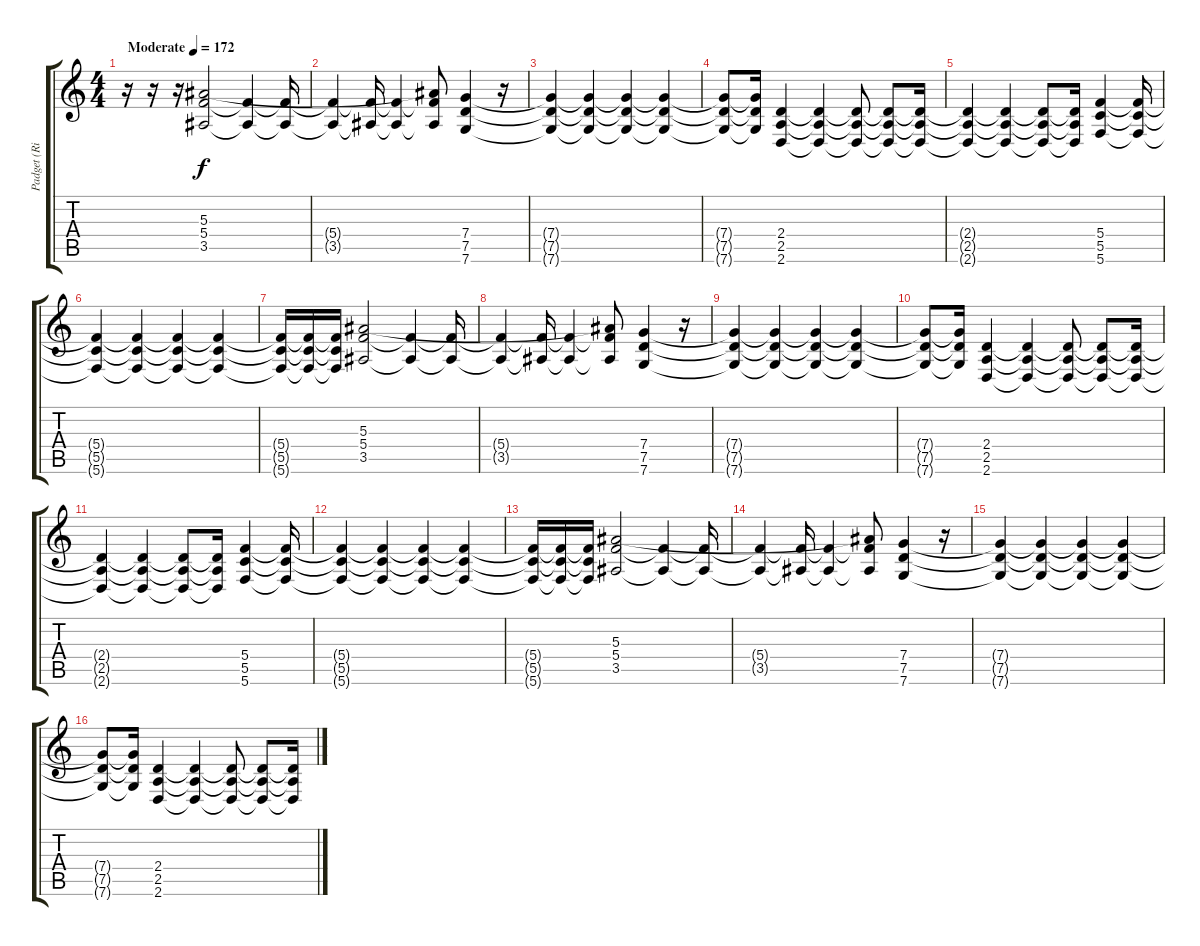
\track ("Padget (Riff)" "Padget (Ri") {instrument distortionguitar}
\staff {score tabs}
\tuning (D4 A3 F3 C3 G2 C2) {hide}
\ts (4 4)
\tempo (172 "Moderate")
\clef g2
\ks c
r.16{dy f instrument distortionguitar} r.16 r.16 (5.3 5.4 3.5).2 (5.4{t} 3.5{t}).4 (5.4{t} 3.5{t}).16 |
(5.4{t} 3.5{t}).4 (5.4{t} 3.5{t}).16 (5.4{t} 3.5{t}).4 (5.3{t} 5.4{t} 3.5{t}).8 (7.4 7.5 7.6).4 r.16 |
(7.4{t} 7.5{t} 7.6{t}).4 (7.4{t} 7.5{t} 7.6{t}).4 (7.4{t} 7.5{t} 7.6{t}).4 (7.4{t} 7.5{t} 7.6{t}).4 |
(7.4{t} 7.5{t} 7.6{t}).8 (7.4{t} 7.5{t} 7.6{t}).16 (2.4 2.5 2.6).4 (2.4{t} 2.5{t} 2.6{t}).4 (2.4{t} 2.5{t} 2.6{t}).8 (2.4{t} 2.5{t} 2.6{t}).8 (2.4{t} 2.5{t} 2.6{t}).16 |
(2.4{t} 2.5{t} 2.6{t}).4 (2.4{t} 2.5{t} 2.6{t}).4 (2.4{t} 2.5{t} 2.6{t}).8 (2.4{t} 2.5{t} 2.6{t}).16 (5.4 5.5 5.6).4 (5.4{t} 5.5{t} 5.6{t}).16 |
(5.4{t} 5.5{t} 5.6{t}).4 (5.4{t} 5.5{t} 5.6{t}).4 (5.4{t} 5.5{t} 5.6{t}).4 (5.4{t} 5.5{t} 5.6{t}).4 |
(5.4{t} 5.5{t} 5.6{t}).16 (5.4{t} 5.5{t} 5.6{t}).16 (5.4{t} 5.5{t} 5.6{t}).16 (5.3 5.4 3.5).2 (5.4{t} 3.5{t}).4 (5.4{t} 3.5{t}).16 |
(5.4{t} 3.5{t}).4 (5.4{t} 3.5{t}).16 (5.4{t} 3.5{t}).4 (5.3{t} 5.4{t} 3.5{t}).8 (7.4 7.5 7.6).4 r.16 |
(7.4{t} 7.5{t} 7.6{t}).4 (7.4{t} 7.5{t} 7.6{t}).4 (7.4{t} 7.5{t} 7.6{t}).4 (7.4{t} 7.5{t} 7.6{t}).4 |
(7.4{t} 7.5{t} 7.6{t}).8 (7.4{t} 7.5{t} 7.6{t}).16 (2.4 2.5 2.6).4 (2.4{t} 2.5{t} 2.6{t}).4 (2.4{t} 2.5{t} 2.6{t}).8 (2.4{t} 2.5{t} 2.6{t}).8 (2.4{t} 2.5{t} 2.6{t}).16 |
(2.4{t} 2.5{t} 2.6{t}).4 (2.4{t} 2.5{t} 2.6{t}).4 (2.4{t} 2.5{t} 2.6{t}).8 (2.4{t} 2.5{t} 2.6{t}).16 (5.4 5.5 5.6).4 (5.4{t} 5.5{t} 5.6{t}).16 |
(5.4{t} 5.5{t} 5.6{t}).4 (5.4{t} 5.5{t} 5.6{t}).4 (5.4{t} 5.5{t} 5.6{t}).4 (5.4{t} 5.5{t} 5.6{t}).4 |
(5.4{t} 5.5{t} 5.6{t}).16 (5.4{t} 5.5{t} 5.6{t}).16 (5.4{t} 5.5{t} 5.6{t}).16 (5.3 5.4 3.5).2 (5.4{t} 3.5{t}).4 (5.4{t} 3.5{t}).16 |
(5.4{t} 3.5{t}).4 (5.4{t} 3.5{t}).16 (5.4{t} 3.5{t}).4 (5.3{t} 5.4{t} 3.5{t}).8 (7.4 7.5 7.6).4 r.16 |
(7.4{t} 7.5{t} 7.6{t}).4 (7.4{t} 7.5{t} 7.6{t}).4 (7.4{t} 7.5{t} 7.6{t}).4 (7.4{t} 7.5{t} 7.6{t}).4 |
(7.4{t} 7.5{t} 7.6{t}).8 (7.4{t} 7.5{t} 7.6{t}).16 (2.4 2.5 2.6).4 (2.4{t} 2.5{t} 2.6{t}).4 (2.4{t} 2.5{t} 2.6{t}).8 (2.4{t} 2.5{t} 2.6{t}).8 (2.4{t} 2.5{t} 2.6{t}).16
